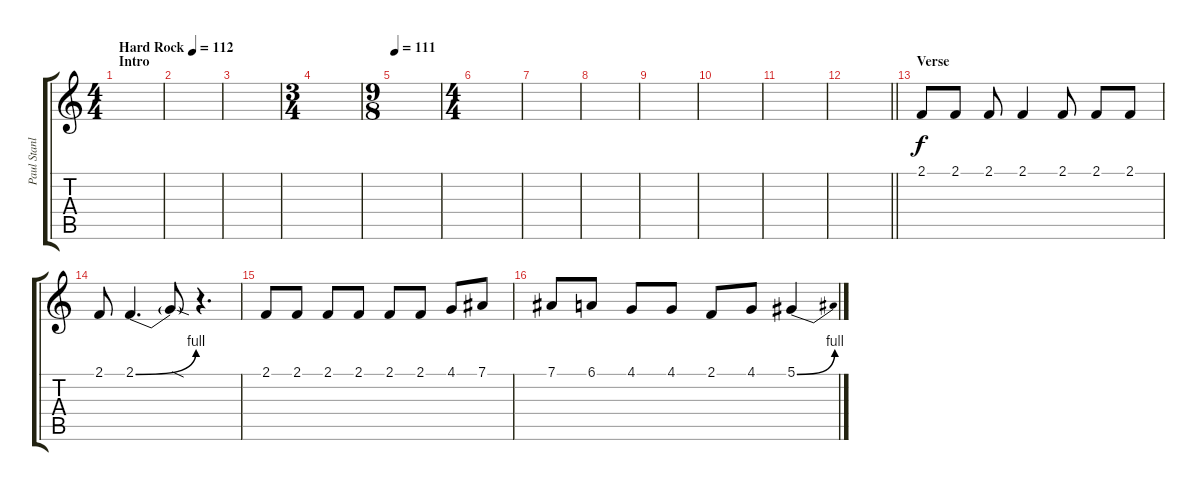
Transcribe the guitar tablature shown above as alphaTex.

\track ("Paul Stanley ( Vocal )" "Paul Stanl") {instrument tangoaccordion}
\staff {score tabs}
\tuning (Eb4 Bb3 Gb3 Db3 Ab2 Eb2) {hide}
\ts (4 4)
\section ("" "Intro")
\tempo (112 "Hard Rock")
\clef g2
\ks c
|
|
|
\ts (3 4)
|
\ts (9 8)
\tempo 111
|
\ts (4 4)
|
|
|
|
|
|
\barLineRight lightlight
|
\section ("" "Verse")
2.1.8 2.1.8 2.1.8 2.1.4 2.1.8 2.1.8 2.1.8 |
2.1.8 2.1{be (bend 0 0 60 4)}.4{d} 2.1{sod t}.8 r.4{d} |
2.1.8 2.1.8 2.1.8 2.1.8 2.1.8 2.1.8 4.1.8 7.1.8 |
7.1.8 6.1.8 4.1.8 4.1.8 2.1.8 4.1.8 5.1{be (bend 0 0 60 4)}.4
